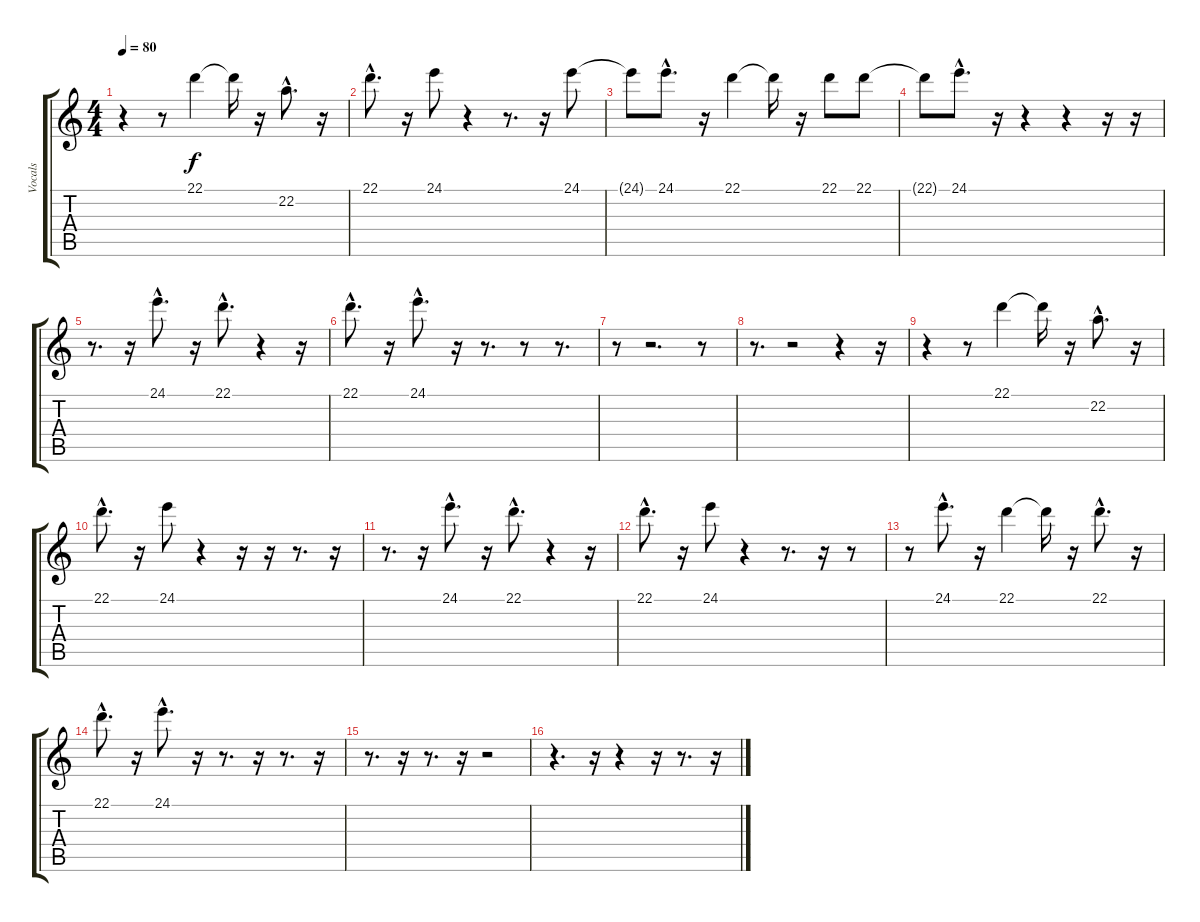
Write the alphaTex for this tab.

\track ("Vocals" "Vocals") {instrument voiceoohs}
\staff {score tabs}
\tuning (E4 B3 G3 D3 A2 E2) {hide}
\ts (4 4)
\tempo 80
\clef g2
\ks c
r.4{dy f} r.8 22.1.4 22.1{t}.16 r.16 22.2{hac}.8{d} r.16 |
22.1{hac}.8{d} r.16 24.1.8 r.4 r.8{d} r.16 24.1.8 |
24.1{t}.8 24.1{hac}.8{d} r.16 22.1.4 22.1{t}.16 r.16 22.1.8 22.1.8 |
22.1{t}.8 24.1{hac}.8{d} r.16 r.4 r.4 r.16 r.16 |
r.8{d} r.16 24.1{hac}.8{d} r.16 22.1{hac}.8{d} r.4 r.16 |
22.1{hac}.8{d} r.16 24.1{hac}.8{d} r.16 r.8{d} r.8 r.8{d} |
r.8 r.2{d} r.8 |
r.8{d} r.2 r.4 r.16 |
r.4 r.8 22.1.4 22.1{t}.16 r.16 22.2{hac}.8{d} r.16 |
22.1{hac}.8{d} r.16 24.1.8 r.4 r.16 r.16 r.8{d} r.16 |
r.8{d} r.16 24.1{hac}.8{d} r.16 22.1{hac}.8{d} r.4 r.16 |
22.1{hac}.8{d} r.16 24.1.8 r.4 r.8{d} r.16 r.8 |
r.8 24.1{hac}.8{d} r.16 22.1.4 22.1{t}.16 r.16 22.1{hac}.8{d} r.16 |
22.1{hac}.8{d} r.16 24.1{hac}.8{d} r.16 r.8{d} r.16 r.8{d} r.16 |
r.8{d} r.16 r.8{d} r.16 r.2 |
r.4{d} r.16 r.4 r.16 r.8{d} r.16
